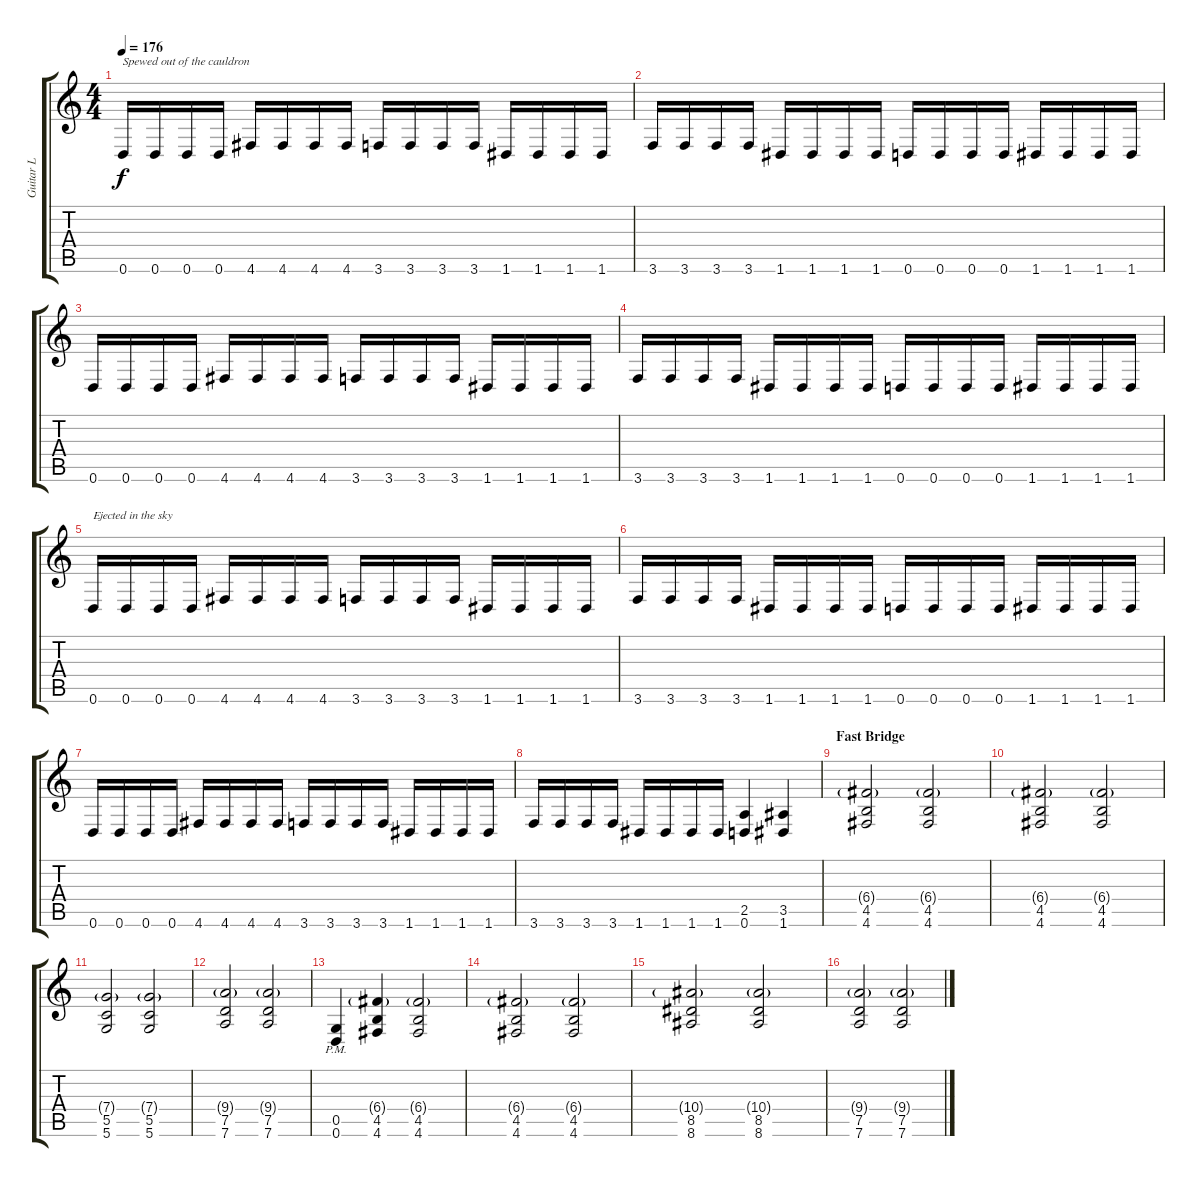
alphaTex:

\track ("Guitar L" "Guitar L") {instrument distortionguitar}
\staff {score tabs}
\tuning (D4 A3 F3 C3 G2 D2) {hide}
\ts (4 4)
\tempo 176
\clef g2
\ks c
0.6.16{txt "Spewed out of the cauldron" dy f} 0.6.16 0.6.16 0.6.16 4.6.16 4.6.16 4.6.16 4.6.16 3.6.16 3.6.16 3.6.16 3.6.16 1.6.16 1.6.16 1.6.16 1.6.16 |
3.6.16 3.6.16 3.6.16 3.6.16 1.6.16 1.6.16 1.6.16 1.6.16 0.6.16 0.6.16 0.6.16 0.6.16 1.6.16 1.6.16 1.6.16 1.6.16 |
0.6.16 0.6.16 0.6.16 0.6.16 4.6.16 4.6.16 4.6.16 4.6.16 3.6.16 3.6.16 3.6.16 3.6.16 1.6.16 1.6.16 1.6.16 1.6.16 |
3.6.16 3.6.16 3.6.16 3.6.16 1.6.16 1.6.16 1.6.16 1.6.16 0.6.16 0.6.16 0.6.16 0.6.16 1.6.16 1.6.16 1.6.16 1.6.16 |
0.6.16{txt "Ejected in the sky"} 0.6.16 0.6.16 0.6.16 4.6.16 4.6.16 4.6.16 4.6.16 3.6.16 3.6.16 3.6.16 3.6.16 1.6.16 1.6.16 1.6.16 1.6.16 |
3.6.16 3.6.16 3.6.16 3.6.16 1.6.16 1.6.16 1.6.16 1.6.16 0.6.16 0.6.16 0.6.16 0.6.16 1.6.16 1.6.16 1.6.16 1.6.16 |
0.6.16 0.6.16 0.6.16 0.6.16 4.6.16 4.6.16 4.6.16 4.6.16 3.6.16 3.6.16 3.6.16 3.6.16 1.6.16 1.6.16 1.6.16 1.6.16 |
3.6.16 3.6.16 3.6.16 3.6.16 1.6.16 1.6.16 1.6.16 1.6.16 (2.5 0.6).4 (3.5 1.6).4 |
\section ("" "Fast Bridge")
(6.4{g} 4.5 4.6).2 (6.4{g} 4.5 4.6).2 |
(6.4{g} 4.5 4.6).2 (6.4{g} 4.5 4.6).2 |
(7.4{g} 5.5 5.6).2 (7.4{g} 5.5 5.6).2 |
(9.4{g} 7.5 7.6).2 (9.4{g} 7.5 7.6).2 |
(0.5{pm} 0.6{pm}).4 (6.4{g} 4.5 4.6).4 (6.4{g} 4.5 4.6).2 |
(6.4{g} 4.5 4.6).2 (6.4{g} 4.5 4.6).2 |
(10.4{g} 8.5 8.6).2 (10.4{g} 8.5 8.6).2 |
(9.4{g} 7.5 7.6).2 (9.4{g} 7.5 7.6).2
